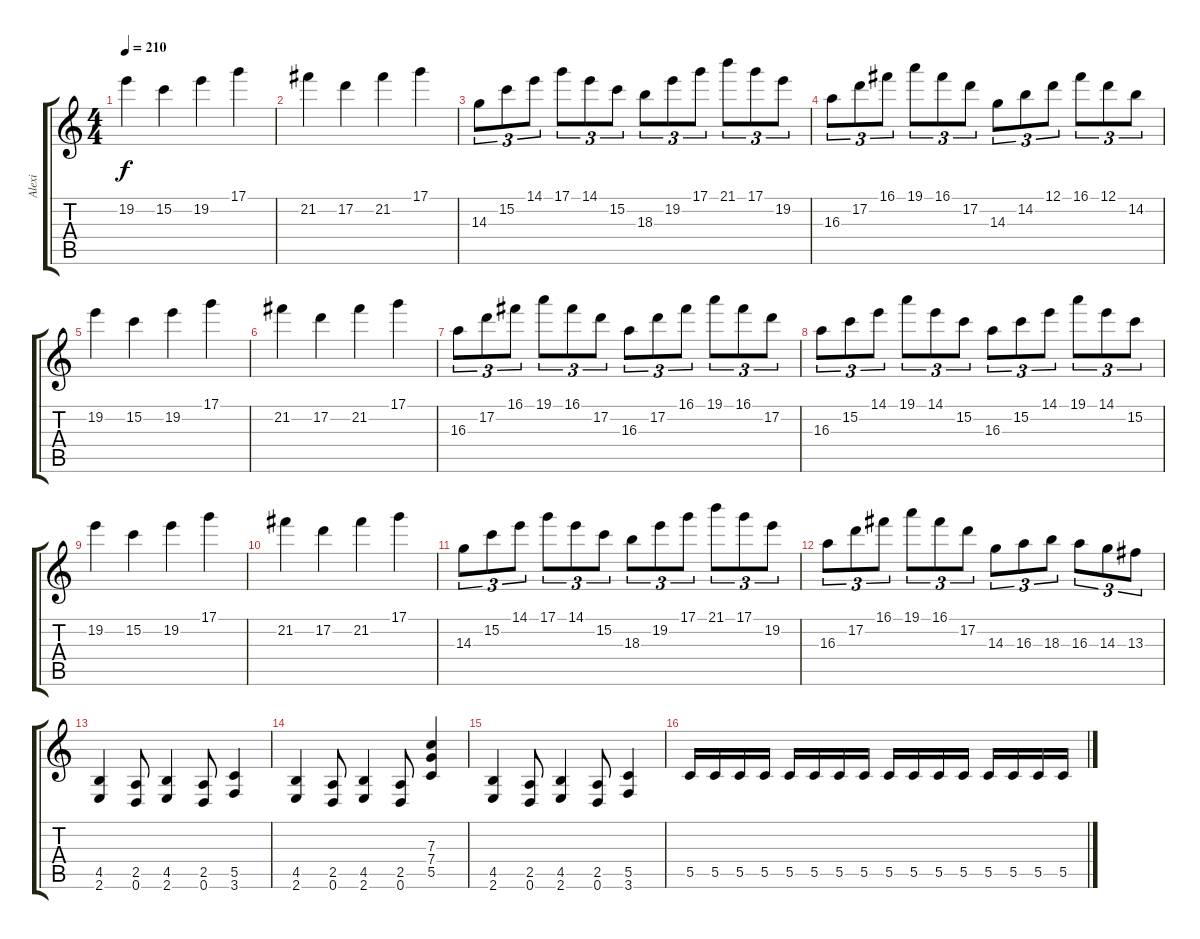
\track ("Alexi" "Alexi") {instrument distortionguitar}
\staff {score tabs}
\tuning (D4 A3 F3 C3 G2 D2) {hide}
\ts (4 4)
\tempo 210
\clef g2
\ks c
19.2.4{dy f} 15.2.4 19.2.4 17.1.4 |
21.2.4 17.2.4 21.2.4 17.1.4 |
14.3.8{tu (3 2)} 15.2.8{tu (3 2)} 14.1.8{tu (3 2)} 17.1.8{tu (3 2)} 14.1.8{tu (3 2)} 15.2.8{tu (3 2)} 18.3.8{tu (3 2)} 19.2.8{tu (3 2)} 17.1.8{tu (3 2)} 21.1.8{tu (3 2)} 17.1.8{tu (3 2)} 19.2.8{tu (3 2)} |
16.3.8{tu (3 2)} 17.2.8{tu (3 2)} 16.1.8{tu (3 2)} 19.1.8{tu (3 2)} 16.1.8{tu (3 2)} 17.2.8{tu (3 2)} 14.3.8{tu (3 2)} 14.2.8{tu (3 2)} 12.1.8{tu (3 2)} 16.1.8{tu (3 2)} 12.1.8{tu (3 2)} 14.2.8{tu (3 2)} |
19.2.4 15.2.4 19.2.4 17.1.4 |
21.2.4 17.2.4 21.2.4 17.1.4 |
16.3.8{tu (3 2)} 17.2.8{tu (3 2)} 16.1.8{tu (3 2)} 19.1.8{tu (3 2)} 16.1.8{tu (3 2)} 17.2.8{tu (3 2)} 16.3.8{tu (3 2)} 17.2.8{tu (3 2)} 16.1.8{tu (3 2)} 19.1.8{tu (3 2)} 16.1.8{tu (3 2)} 17.2.8{tu (3 2)} |
16.3.8{tu (3 2)} 15.2.8{tu (3 2)} 14.1.8{tu (3 2)} 19.1.8{tu (3 2)} 14.1.8{tu (3 2)} 15.2.8{tu (3 2)} 16.3.8{tu (3 2)} 15.2.8{tu (3 2)} 14.1.8{tu (3 2)} 19.1.8{tu (3 2)} 14.1.8{tu (3 2)} 15.2.8{tu (3 2)} |
19.2.4 15.2.4 19.2.4 17.1.4 |
21.2.4 17.2.4 21.2.4 17.1.4 |
14.3.8{tu (3 2)} 15.2.8{tu (3 2)} 14.1.8{tu (3 2)} 17.1.8{tu (3 2)} 14.1.8{tu (3 2)} 15.2.8{tu (3 2)} 18.3.8{tu (3 2)} 19.2.8{tu (3 2)} 17.1.8{tu (3 2)} 21.1.8{tu (3 2)} 17.1.8{tu (3 2)} 19.2.8{tu (3 2)} |
16.3.8{tu (3 2)} 17.2.8{tu (3 2)} 16.1.8{tu (3 2)} 19.1.8{tu (3 2)} 16.1.8{tu (3 2)} 17.2.8{tu (3 2)} 14.3.8{tu (3 2)} 16.3.8{tu (3 2)} 18.3.8{tu (3 2)} 16.3.8{tu (3 2)} 14.3.8{tu (3 2)} 13.3.8{tu (3 2)} |
(4.5 2.6).4 (2.5 0.6).8 (4.5 2.6).4 (2.5 0.6).8 (5.5 3.6).4 |
(4.5 2.6).4 (2.5 0.6).8 (4.5 2.6).4 (2.5 0.6).8 (7.3 7.4 5.5).4 |
(4.5 2.6).4 (2.5 0.6).8 (4.5 2.6).4 (2.5 0.6).8 (5.5 3.6).4 |
5.5.16 5.5.16 5.5.16 5.5.16 5.5.16 5.5.16 5.5.16 5.5.16 5.5.16 5.5.16 5.5.16 5.5.16 5.5.16 5.5.16 5.5.16 5.5.16
